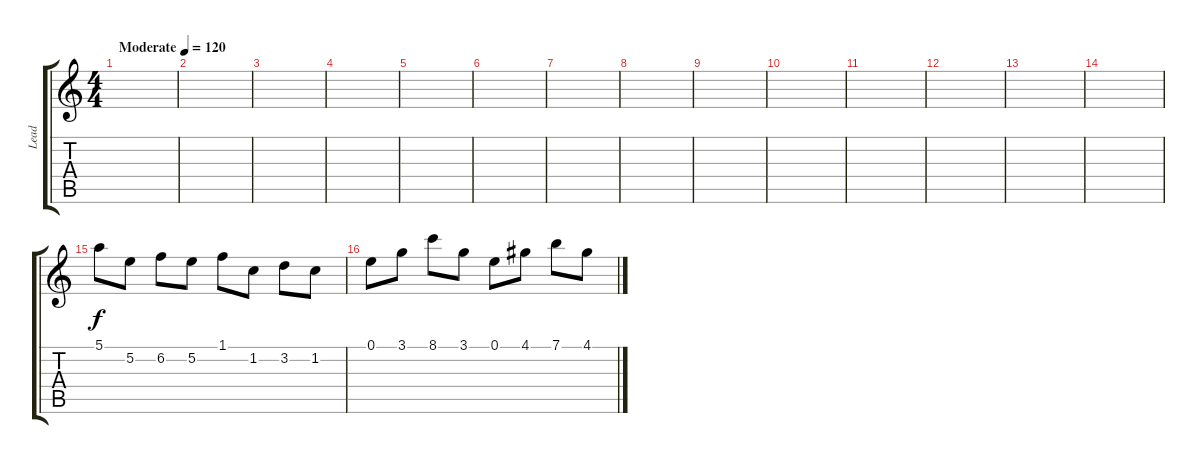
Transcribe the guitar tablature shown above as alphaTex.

\track ("Lead" "Lead") {instrument overdrivenguitar}
\staff {score tabs}
\tuning (E4 B3 G3 D3 A2 E2) {hide}
\ts (4 4)
\tempo (120 "Moderate")
\clef g2
\ks c
|
|
|
|
|
|
|
|
|
|
|
|
|
|
5.1.8 5.2.8 6.2.8 5.2.8 1.1.8 1.2.8 3.2.8 1.2.8 |
0.1.8 3.1.8 8.1.8 3.1.8 0.1.8 4.1.8 7.1.8 4.1.8
